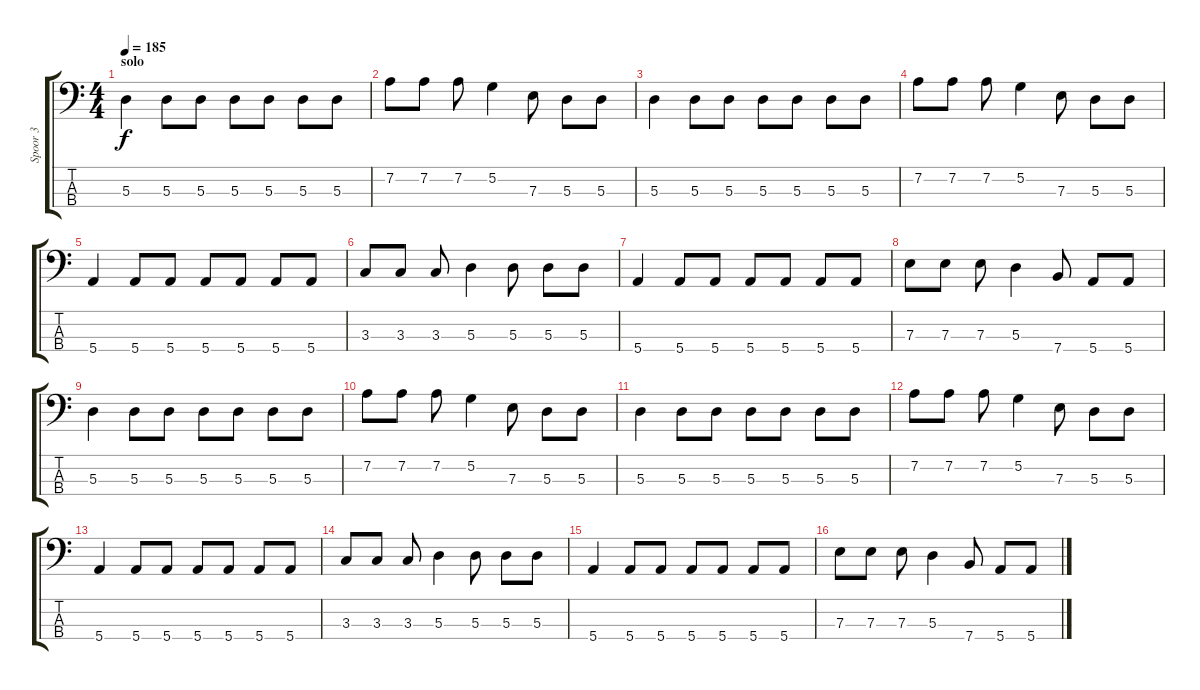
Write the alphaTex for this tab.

\track ("Spoor 3" "Spoor 3") {instrument electricbassfinger}
\staff {score tabs}
\tuning (G2 D2 A1 E1) {hide}
\ts (4 4)
\section ("" "solo")
\tempo 185
\clef f4
\ks c
5.3.4{dy f} 5.3.8 5.3.8 5.3.8 5.3.8 5.3.8 5.3.8 |
7.2.8 7.2.8 7.2.8 5.2.4 7.3.8 5.3.8 5.3.8 |
5.3.4 5.3.8 5.3.8 5.3.8 5.3.8 5.3.8 5.3.8 |
7.2.8 7.2.8 7.2.8 5.2.4 7.3.8 5.3.8 5.3.8 |
5.4.4 5.4.8 5.4.8 5.4.8 5.4.8 5.4.8 5.4.8 |
3.3.8 3.3.8 3.3.8 5.3.4 5.3.8 5.3.8 5.3.8 |
5.4.4 5.4.8 5.4.8 5.4.8 5.4.8 5.4.8 5.4.8 |
7.3.8 7.3.8 7.3.8 5.3.4 7.4.8 5.4.8 5.4.8 |
5.3.4 5.3.8 5.3.8 5.3.8 5.3.8 5.3.8 5.3.8 |
7.2.8 7.2.8 7.2.8 5.2.4 7.3.8 5.3.8 5.3.8 |
5.3.4 5.3.8 5.3.8 5.3.8 5.3.8 5.3.8 5.3.8 |
7.2.8 7.2.8 7.2.8 5.2.4 7.3.8 5.3.8 5.3.8 |
5.4.4 5.4.8 5.4.8 5.4.8 5.4.8 5.4.8 5.4.8 |
3.3.8 3.3.8 3.3.8 5.3.4 5.3.8 5.3.8 5.3.8 |
5.4.4 5.4.8 5.4.8 5.4.8 5.4.8 5.4.8 5.4.8 |
7.3.8 7.3.8 7.3.8 5.3.4 7.4.8 5.4.8 5.4.8
